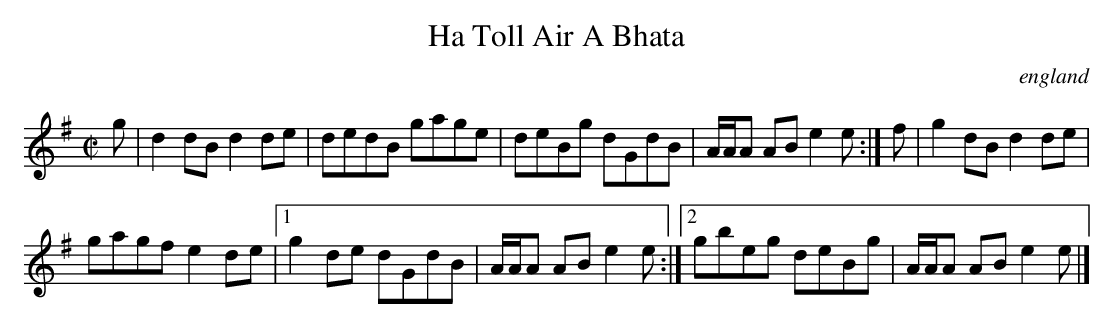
X:1
T:Ha Toll Air A Bhata
O:england
M:C|
L:1/8
K:G
g|d2dB d2de|dedB gage|   deBg dGdB|A/A/A AB e2e:|\
f|g2dB d2de|
gagf e2de|[1 g2de dGdB|A/A/A AB e2e:|\
[2 gbeg deBg|A/A/A AB e2e|]
